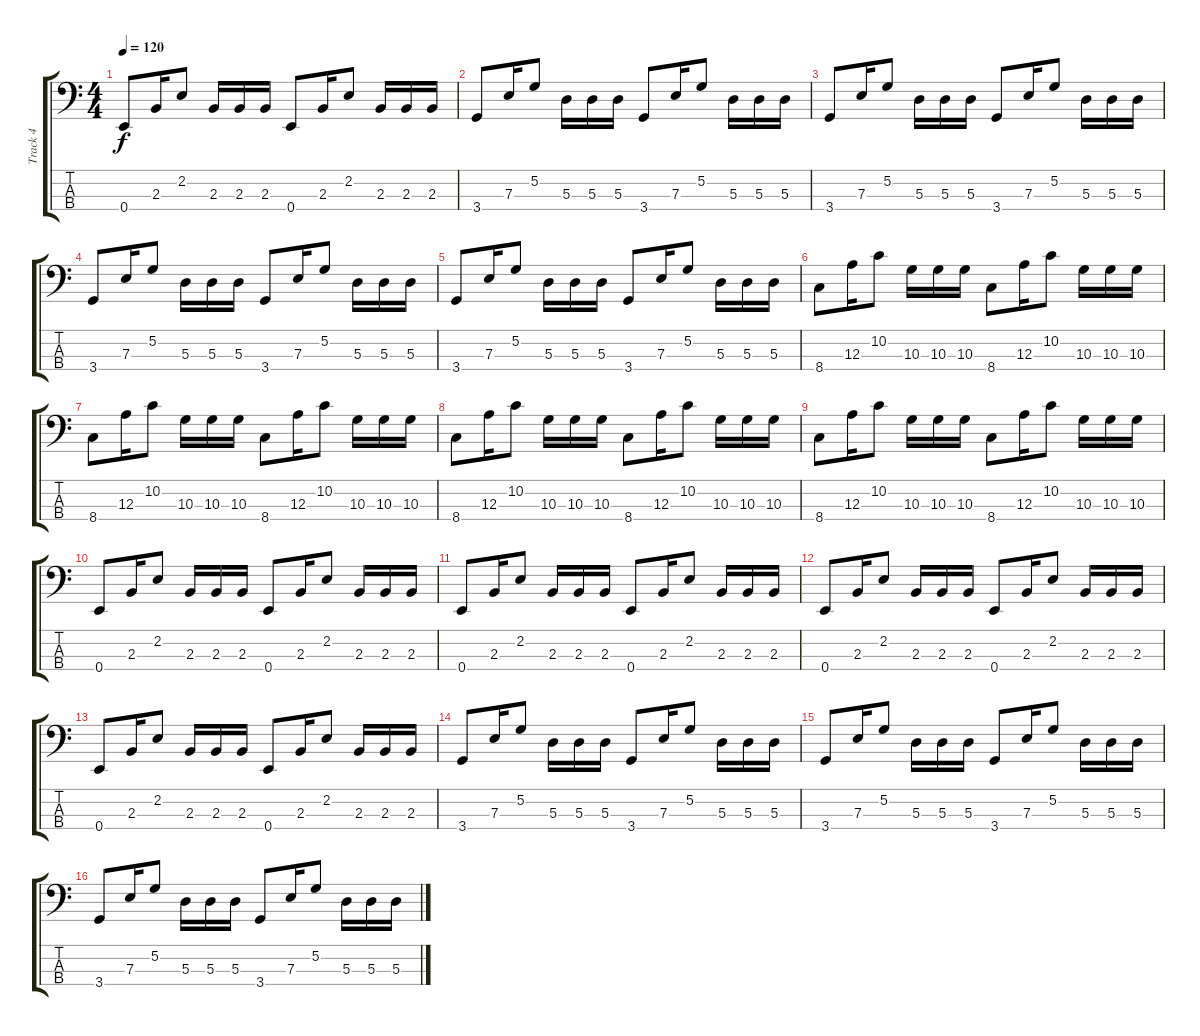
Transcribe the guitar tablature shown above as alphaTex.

\track ("Track 4" "Track 4") {instrument slapbass1}
\staff {score tabs}
\tuning (G2 D2 A1 E1) {hide}
\ts (4 4)
\tempo 120
\clef f4
\ks c
0.4.8{dy f} 2.3.16 2.2.8 2.3.16 2.3.16 2.3.16 0.4.8 2.3.16 2.2.8 2.3.16 2.3.16 2.3.16 |
3.4.8 7.3.16 5.2.8 5.3.16 5.3.16 5.3.16 3.4.8 7.3.16 5.2.8 5.3.16 5.3.16 5.3.16 |
3.4.8 7.3.16 5.2.8 5.3.16 5.3.16 5.3.16 3.4.8 7.3.16 5.2.8 5.3.16 5.3.16 5.3.16 |
3.4.8 7.3.16 5.2.8 5.3.16 5.3.16 5.3.16 3.4.8 7.3.16 5.2.8 5.3.16 5.3.16 5.3.16 |
3.4.8 7.3.16 5.2.8 5.3.16 5.3.16 5.3.16 3.4.8 7.3.16 5.2.8 5.3.16 5.3.16 5.3.16 |
8.4.8 12.3.16 10.2.8 10.3.16 10.3.16 10.3.16 8.4.8 12.3.16 10.2.8 10.3.16 10.3.16 10.3.16 |
8.4.8 12.3.16 10.2.8 10.3.16 10.3.16 10.3.16 8.4.8 12.3.16 10.2.8 10.3.16 10.3.16 10.3.16 |
8.4.8 12.3.16 10.2.8 10.3.16 10.3.16 10.3.16 8.4.8 12.3.16 10.2.8 10.3.16 10.3.16 10.3.16 |
8.4.8 12.3.16 10.2.8 10.3.16 10.3.16 10.3.16 8.4.8 12.3.16 10.2.8 10.3.16 10.3.16 10.3.16 |
0.4.8{volume 12} 2.3.16 2.2.8 2.3.16 2.3.16 2.3.16 0.4.8 2.3.16 2.2.8 2.3.16 2.3.16 2.3.16 |
0.4.8 2.3.16 2.2.8 2.3.16 2.3.16 2.3.16 0.4.8 2.3.16 2.2.8 2.3.16 2.3.16 2.3.16 |
0.4.8 2.3.16 2.2.8 2.3.16 2.3.16 2.3.16 0.4.8 2.3.16 2.2.8 2.3.16 2.3.16 2.3.16 |
0.4.8 2.3.16 2.2.8 2.3.16 2.3.16 2.3.16 0.4.8 2.3.16 2.2.8 2.3.16 2.3.16 2.3.16 |
3.4.8 7.3.16 5.2.8 5.3.16 5.3.16 5.3.16 3.4.8 7.3.16 5.2.8 5.3.16 5.3.16 5.3.16 |
3.4.8 7.3.16 5.2.8 5.3.16 5.3.16 5.3.16 3.4.8 7.3.16 5.2.8 5.3.16 5.3.16 5.3.16 |
3.4.8 7.3.16 5.2.8 5.3.16 5.3.16 5.3.16 3.4.8 7.3.16 5.2.8 5.3.16 5.3.16 5.3.16
